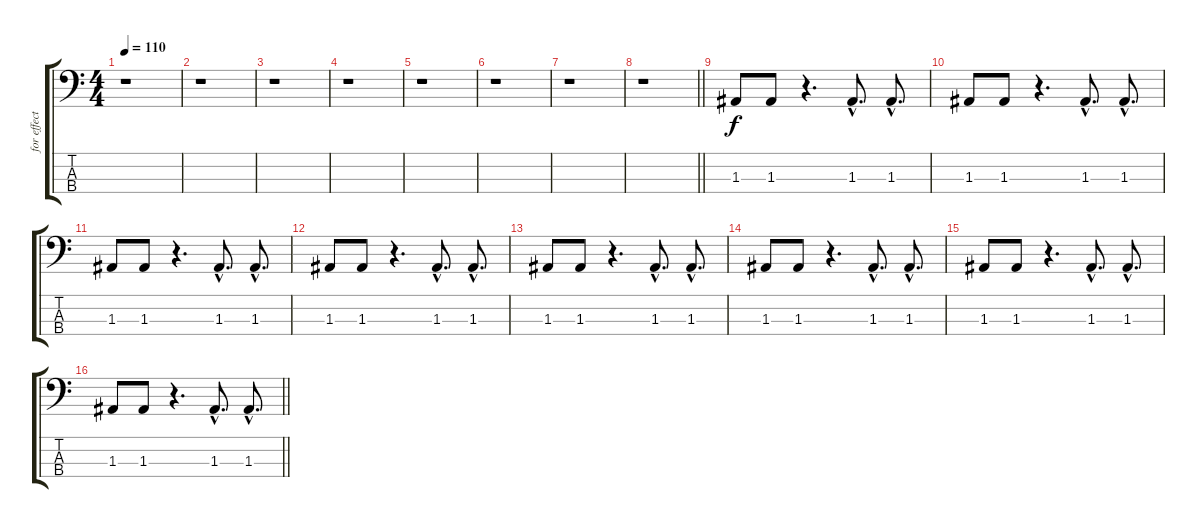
\track ("for effect" "for effect") {instrument acousticguitarnylon}
\staff {score tabs}
\tuning (G2 D2 A1 E1) {hide}
\ts (4 4)
\tempo 110
\clef f4
\ks c
r.1{dy f instrument acousticguitarnylon} |
r.1 |
r.1 |
r.1 |
r.1 |
r.1 |
r.1 |
\barLineRight lightlight
r.1 |
1.3.8 1.3.8 r.4{d} 1.3{hac}.8{d} 1.3{hac}.8{d} |
1.3.8 1.3.8 r.4{d} 1.3{hac}.8{d} 1.3{hac}.8{d} |
1.3.8 1.3.8 r.4{d} 1.3{hac}.8{d} 1.3{hac}.8{d} |
1.3.8 1.3.8 r.4{d} 1.3{hac}.8{d} 1.3{hac}.8{d} |
1.3.8 1.3.8 r.4{d} 1.3{hac}.8{d} 1.3{hac}.8{d} |
1.3.8 1.3.8 r.4{d} 1.3{hac}.8{d} 1.3{hac}.8{d} |
1.3.8 1.3.8 r.4{d} 1.3{hac}.8{d} 1.3{hac}.8{d} |
\barLineRight lightlight
1.3.8 1.3.8 r.4{d} 1.3{hac}.8{d} 1.3{hac}.8{d}
